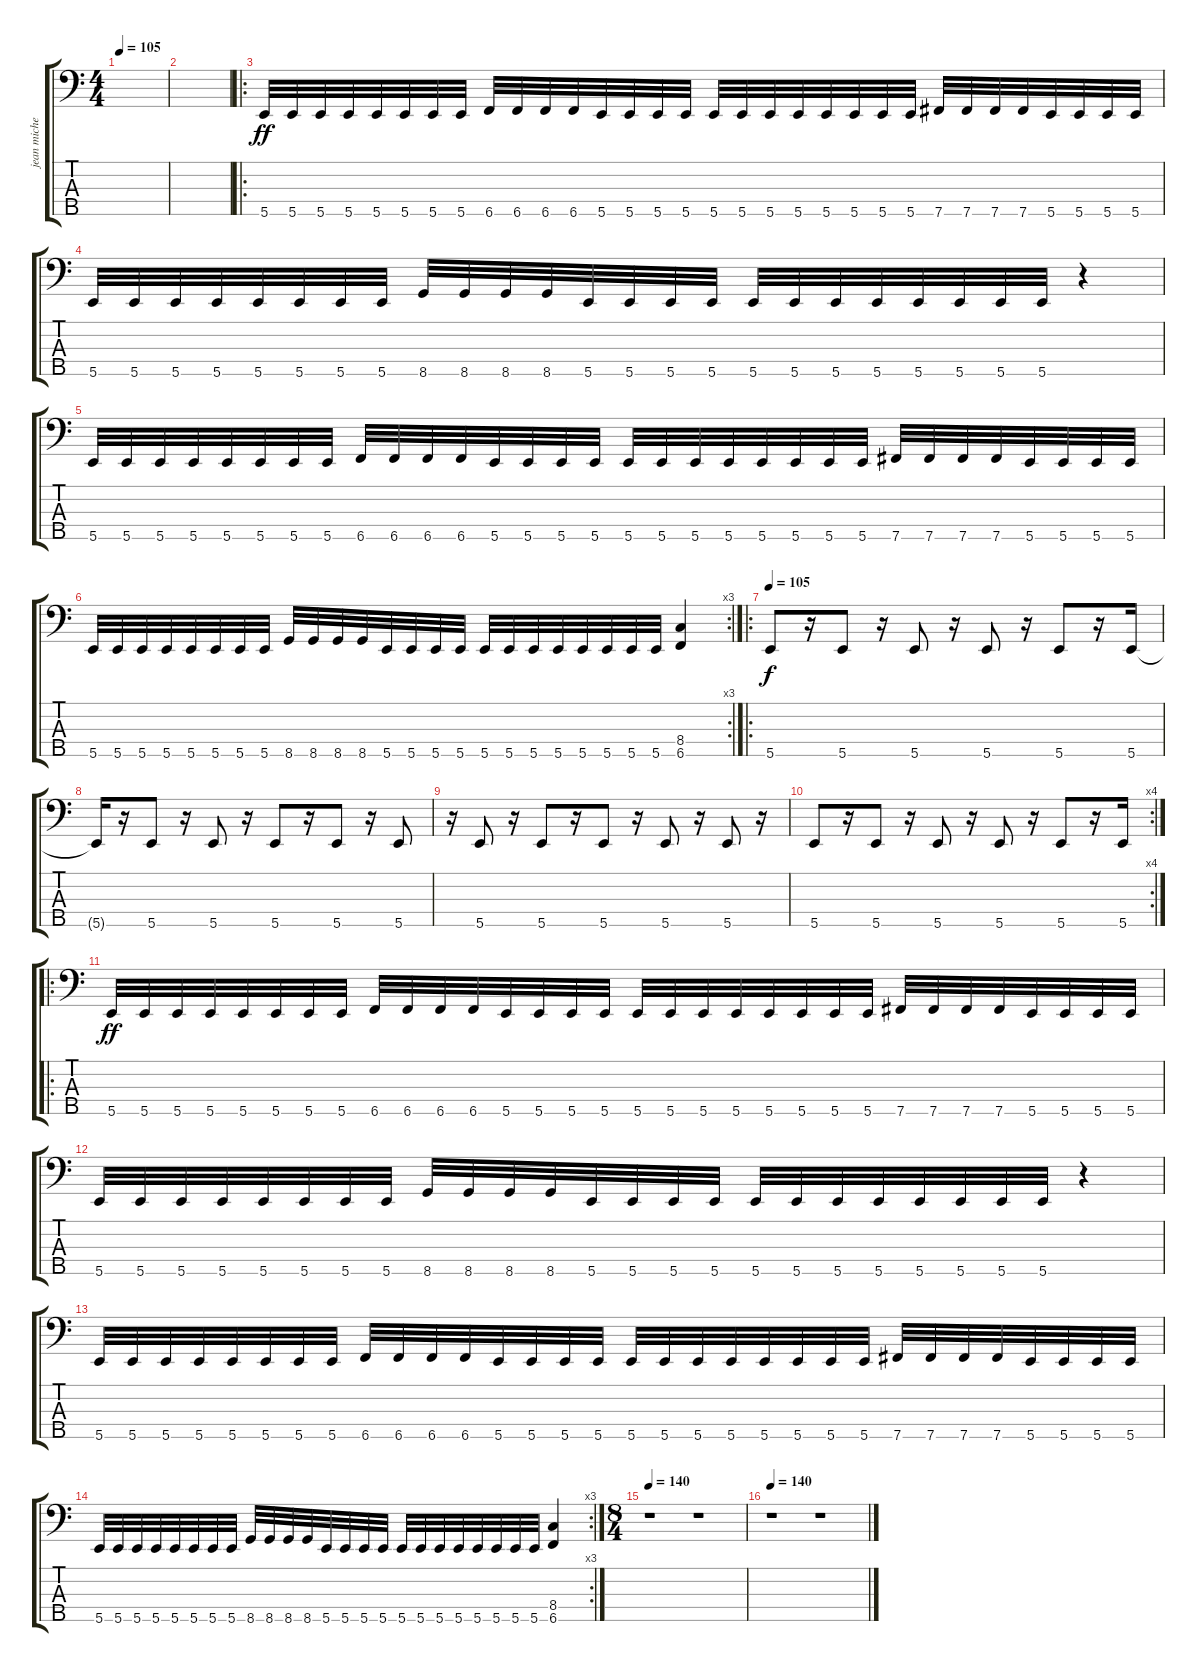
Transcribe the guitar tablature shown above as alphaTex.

\track ("jean michel" "jean miche") {instrument electricbasspick}
\staff {score tabs}
\tuning (G2 D2 A1 E1 B0) {hide}
\ts (4 4)
\tempo 105
\clef f4
\ks c
|
|
\ro
5.5.32{dy ff} 5.5.32 5.5.32 5.5.32 5.5.32 5.5.32 5.5.32 5.5.32 6.5.32 6.5.32 6.5.32 6.5.32 5.5.32 5.5.32 5.5.32 5.5.32 5.5.32 5.5.32 5.5.32 5.5.32 5.5.32 5.5.32 5.5.32 5.5.32 7.5.32 7.5.32 7.5.32 7.5.32 5.5.32 5.5.32 5.5.32 5.5.32 |
5.5.32 5.5.32 5.5.32 5.5.32 5.5.32 5.5.32 5.5.32 5.5.32 8.5.32 8.5.32 8.5.32 8.5.32 5.5.32 5.5.32 5.5.32 5.5.32 5.5.32 5.5.32 5.5.32 5.5.32 5.5.32 5.5.32 5.5.32 5.5.32 r.4 |
5.5.32 5.5.32 5.5.32 5.5.32 5.5.32 5.5.32 5.5.32 5.5.32 6.5.32 6.5.32 6.5.32 6.5.32 5.5.32 5.5.32 5.5.32 5.5.32 5.5.32 5.5.32 5.5.32 5.5.32 5.5.32 5.5.32 5.5.32 5.5.32 7.5.32 7.5.32 7.5.32 7.5.32 5.5.32 5.5.32 5.5.32 5.5.32 |
\rc 3
5.5.32 5.5.32 5.5.32 5.5.32 5.5.32 5.5.32 5.5.32 5.5.32 8.5.32 8.5.32 8.5.32 8.5.32 5.5.32 5.5.32 5.5.32 5.5.32 5.5.32 5.5.32 5.5.32 5.5.32 5.5.32 5.5.32 5.5.32 5.5.32 (8.4 6.5).4 |
\ro
\tempo 105
5.5.8{dy f} r.16 5.5.8 r.16 5.5.8 r.16 5.5.8 r.16 5.5.8 r.16 5.5.16 |
5.5{t}.16 r.16 5.5.8 r.16 5.5.8 r.16 5.5.8 r.16 5.5.8 r.16 5.5.8 |
r.16 5.5.8 r.16 5.5.8 r.16 5.5.8 r.16 5.5.8 r.16 5.5.8 r.16 |
\rc 4
5.5.8 r.16 5.5.8 r.16 5.5.8 r.16 5.5.8 r.16 5.5.8 r.16 5.5.16 |
\ro
5.5.32{dy ff} 5.5.32 5.5.32 5.5.32 5.5.32 5.5.32 5.5.32 5.5.32 6.5.32 6.5.32 6.5.32 6.5.32 5.5.32 5.5.32 5.5.32 5.5.32 5.5.32 5.5.32 5.5.32 5.5.32 5.5.32 5.5.32 5.5.32 5.5.32 7.5.32 7.5.32 7.5.32 7.5.32 5.5.32 5.5.32 5.5.32 5.5.32 |
5.5.32 5.5.32 5.5.32 5.5.32 5.5.32 5.5.32 5.5.32 5.5.32 8.5.32 8.5.32 8.5.32 8.5.32 5.5.32 5.5.32 5.5.32 5.5.32 5.5.32 5.5.32 5.5.32 5.5.32 5.5.32 5.5.32 5.5.32 5.5.32 r.4 |
5.5.32 5.5.32 5.5.32 5.5.32 5.5.32 5.5.32 5.5.32 5.5.32 6.5.32 6.5.32 6.5.32 6.5.32 5.5.32 5.5.32 5.5.32 5.5.32 5.5.32 5.5.32 5.5.32 5.5.32 5.5.32 5.5.32 5.5.32 5.5.32 7.5.32 7.5.32 7.5.32 7.5.32 5.5.32 5.5.32 5.5.32 5.5.32 |
\rc 3
5.5.32 5.5.32 5.5.32 5.5.32 5.5.32 5.5.32 5.5.32 5.5.32 8.5.32 8.5.32 8.5.32 8.5.32 5.5.32 5.5.32 5.5.32 5.5.32 5.5.32 5.5.32 5.5.32 5.5.32 5.5.32 5.5.32 5.5.32 5.5.32 (8.4 6.5).4 |
\ts (8 4)
\tempo 140
r.1 r.1 |
\tempo 140
r.1 r.1
